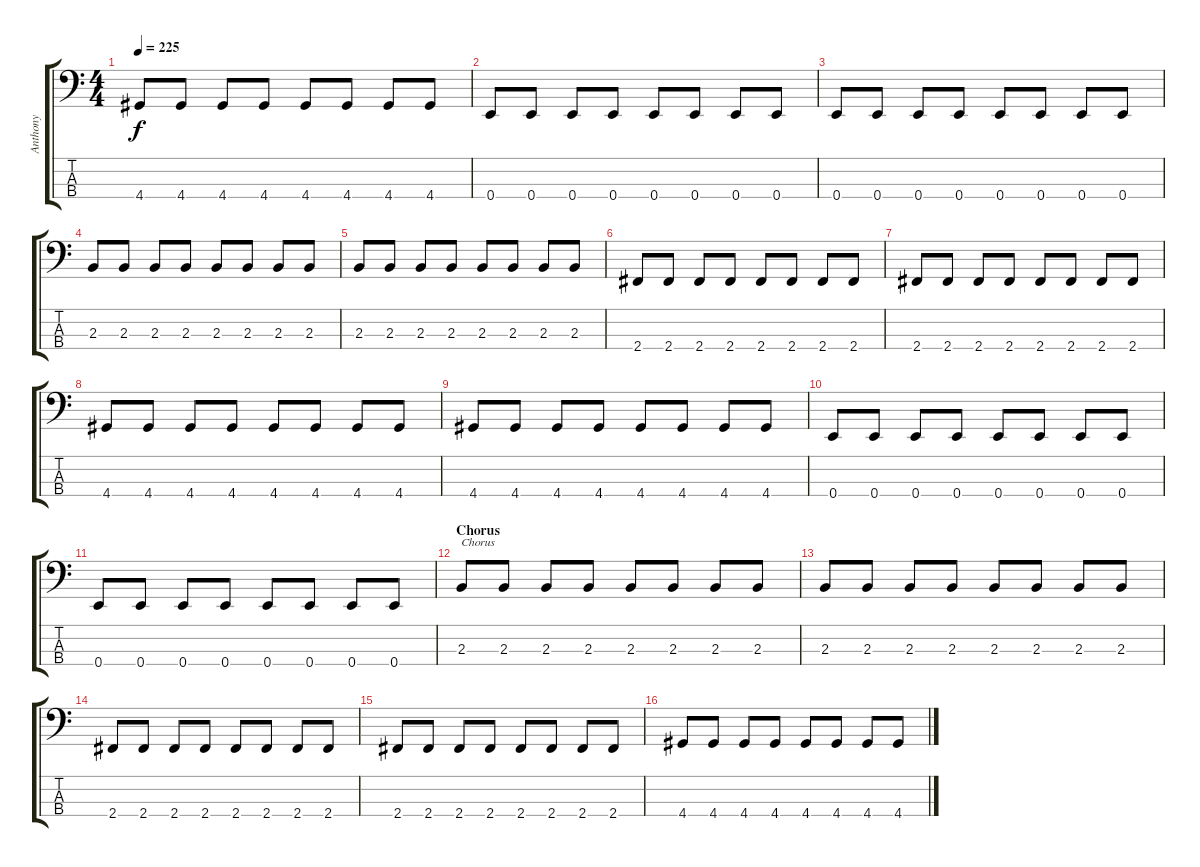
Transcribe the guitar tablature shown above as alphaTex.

\track ("Anthony" "Anthony") {instrument electricbassfinger}
\staff {score tabs}
\tuning (G2 D2 A1 E1) {hide}
\ts (4 4)
\tempo 225
\clef f4
\ks c
4.4.8{dy f} 4.4.8 4.4.8 4.4.8 4.4.8 4.4.8 4.4.8 4.4.8 |
0.4.8 0.4.8 0.4.8 0.4.8 0.4.8 0.4.8 0.4.8 0.4.8 |
0.4.8 0.4.8 0.4.8 0.4.8 0.4.8 0.4.8 0.4.8 0.4.8 |
2.3.8 2.3.8 2.3.8 2.3.8 2.3.8 2.3.8 2.3.8 2.3.8 |
2.3.8 2.3.8 2.3.8 2.3.8 2.3.8 2.3.8 2.3.8 2.3.8 |
2.4.8 2.4.8 2.4.8 2.4.8 2.4.8 2.4.8 2.4.8 2.4.8 |
2.4.8 2.4.8 2.4.8 2.4.8 2.4.8 2.4.8 2.4.8 2.4.8 |
4.4.8 4.4.8 4.4.8 4.4.8 4.4.8 4.4.8 4.4.8 4.4.8 |
4.4.8 4.4.8 4.4.8 4.4.8 4.4.8 4.4.8 4.4.8 4.4.8 |
0.4.8 0.4.8 0.4.8 0.4.8 0.4.8 0.4.8 0.4.8 0.4.8 |
0.4.8 0.4.8 0.4.8 0.4.8 0.4.8 0.4.8 0.4.8 0.4.8 |
\section ("" "Chorus")
2.3.8{txt "Chorus"} 2.3.8 2.3.8 2.3.8 2.3.8 2.3.8 2.3.8 2.3.8 |
2.3.8 2.3.8 2.3.8 2.3.8 2.3.8 2.3.8 2.3.8 2.3.8 |
2.4.8 2.4.8 2.4.8 2.4.8 2.4.8 2.4.8 2.4.8 2.4.8 |
2.4.8 2.4.8 2.4.8 2.4.8 2.4.8 2.4.8 2.4.8 2.4.8 |
4.4.8 4.4.8 4.4.8 4.4.8 4.4.8 4.4.8 4.4.8 4.4.8
